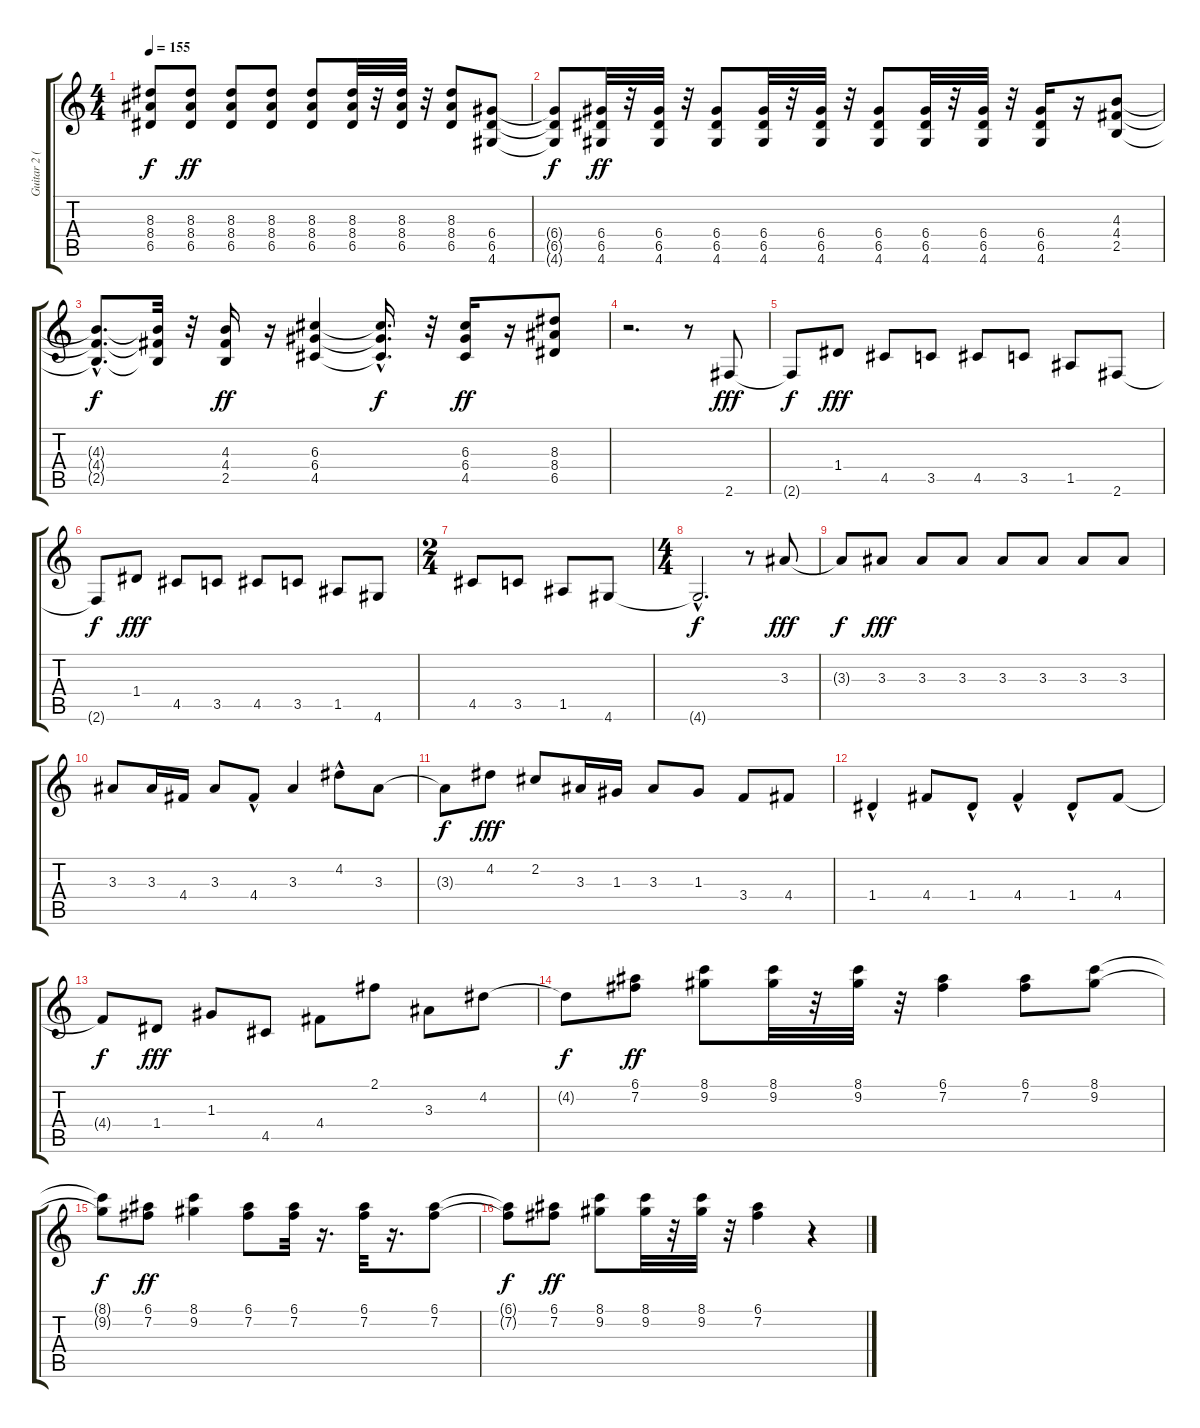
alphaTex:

\track ("Guitar 2 (EFX)" "Guitar 2 (") {instrument distortionguitar}
\staff {score tabs}
\tuning (E4 B3 G3 D3 A2 E2) {hide}
\ts (4 4)
\tempo 155
\clef g2
\ks c
(8.3{t} 8.4{t} 6.5{t}).8{dy f} (8.3 8.4 6.5).8{dy ff} (8.3 8.4 6.5).8 (8.3 8.4 6.5).8 (8.3 8.4 6.5).8 (8.3 8.4 6.5).32 r.32 (8.3 8.4 6.5).32 r.32 (8.3 8.4 6.5).8 (6.4 6.5 4.6).8 |
(6.4{t} 6.5{t} 4.6{t}).8{dy f} (6.4 6.5 4.6).32{dy ff} r.32 (6.4 6.5 4.6).32 r.32 (6.4 6.5 4.6).8 (6.4 6.5 4.6).32 r.32 (6.4 6.5 4.6).32 r.32 (6.4 6.5 4.6).8 (6.4 6.5 4.6).32 r.32 (6.4 6.5 4.6).32 r.32 (6.4 6.5 4.6).16 r.16 (4.3 4.4 2.5).8 |
(4.3{hac t} 4.4{hac t} 2.5{hac t}).8{d dy f} (4.3{t} 4.4{t} 2.5{t}).32 r.32 (4.3 4.4 2.5).16{dy ff} r.16 (6.3 6.4 4.5).4 (6.3{hac t} 6.4{hac t} 4.5{hac t}).16{d dy f} r.32 (6.3 6.4 4.5).16{dy ff} r.16 (8.3 8.4 6.5).8 |
r.2{d} r.8 2.6.8{dy fff} |
2.6{t}.8{dy f} 1.4.8{dy fff instrument electricguitarmuted} 4.5.8 3.5.8 4.5.8 3.5.8 1.5.8 2.6.8 |
2.6{t}.8{dy f} 1.4.8{dy fff} 4.5.8 3.5.8 4.5.8 3.5.8 1.5.8 4.6.8 |
\ts (2 4)
4.5.8 3.5.8 1.5.8 4.6.8{instrument distortionguitar} |
\ts (4 4)
4.6{hac t}.2{d dy f} r.8 3.3.8{dy fff} |
3.3{t}.8{dy f} 3.3.8{dy fff} 3.3.8 3.3.8 3.3.8 3.3.8 3.3.8 3.3.8 |
3.3.8 3.3.16 4.4.16 3.3.8 4.4{hac}.8 3.3.4 4.2{hac}.8 3.3.8 |
3.3{t}.8{dy f} 4.2.8{dy fff} 2.2.8 3.3.16 1.3.16 3.3.8 1.3.8 3.4.8 4.4.8 |
1.4{hac}.4 4.4.8 1.4{hac}.8 4.4{hac}.4 1.4{hac}.8 4.4.8 |
4.4{t}.8{dy f} 1.4.8{dy fff} 1.3.8 4.5.8 4.4.8 2.1.8 3.3.8 4.2.8 |
4.2{t}.8{dy f} (6.1 7.2).8{dy ff} (8.1 9.2).8 (8.1 9.2).32 r.32 (8.1 9.2).32 r.32 (6.1 7.2).4 (6.1 7.2).8 (8.1 9.2).8 |
(8.1{t} 9.2{t}).8{dy f} (6.1 7.2).8{dy ff} (8.1 9.2).4 (6.1 7.2).8 (6.1 7.2).32 r.16{d} (6.1 7.2).32 r.16{d} (6.1 7.2).8 |
(6.1{t} 7.2{t}).8{dy f} (6.1 7.2).8{dy ff} (8.1 9.2).8 (8.1 9.2).32 r.32 (8.1 9.2).32 r.32 (6.1 7.2).4 r.4
